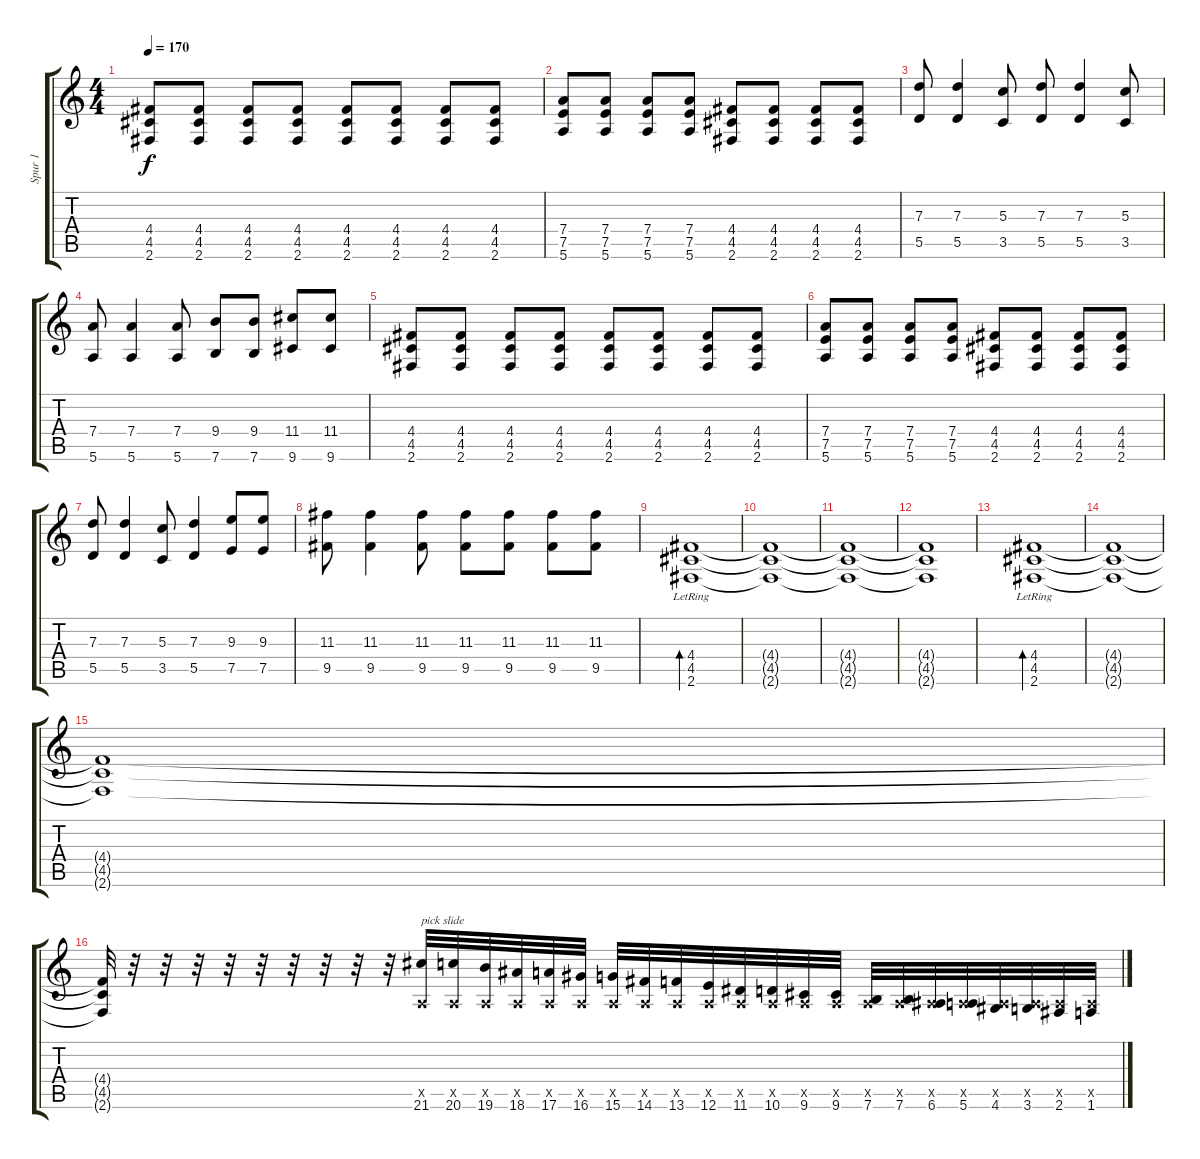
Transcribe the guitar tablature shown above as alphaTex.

\track ("Spur 1" "Spur 1") {instrument distortionguitar}
\staff {score tabs}
\tuning (E4 B3 G3 D3 A2 E2) {hide}
\ts (4 4)
\tempo 170
\clef g2
\ks c
(4.4 4.5 2.6).8{dy f} (4.4 4.5 2.6).8 (4.4 4.5 2.6).8 (4.4 4.5 2.6).8 (4.4 4.5 2.6).8 (4.4 4.5 2.6).8 (4.4 4.5 2.6).8 (4.4 4.5 2.6).8 |
(7.4 7.5 5.6).8 (7.4 7.5 5.6).8 (7.4 7.5 5.6).8 (7.4 7.5 5.6).8 (4.4 4.5 2.6).8 (4.4 4.5 2.6).8 (4.4 4.5 2.6).8 (4.4 4.5 2.6).8 |
(7.3 5.5).8 (7.3 5.5).4 (5.3 3.5).8 (7.3 5.5).8 (7.3 5.5).4 (5.3 3.5).8 |
(7.4 5.6).8 (7.4 5.6).4 (7.4 5.6).8 (9.4 7.6).8 (9.4 7.6).8 (11.4 9.6).8 (11.4 9.6).8 |
(4.4 4.5 2.6).8 (4.4 4.5 2.6).8 (4.4 4.5 2.6).8 (4.4 4.5 2.6).8 (4.4 4.5 2.6).8 (4.4 4.5 2.6).8 (4.4 4.5 2.6).8 (4.4 4.5 2.6).8 |
(7.4 7.5 5.6).8 (7.4 7.5 5.6).8 (7.4 7.5 5.6).8 (7.4 7.5 5.6).8 (4.4 4.5 2.6).8 (4.4 4.5 2.6).8 (4.4 4.5 2.6).8 (4.4 4.5 2.6).8 |
(7.3 5.5).8 (7.3 5.5).4 (5.3 3.5).8 (7.3 5.5).4 (9.3 7.5).8 (9.3 7.5).8 |
(11.3 9.5).8 (11.3 9.5).4 (11.3 9.5).8 (11.3 9.5).8 (11.3 9.5).8 (11.3 9.5).8 (11.3 9.5).8 |
(4.4{lr} 4.5{lr} 2.6{lr}).1{bd 480} |
(4.4{t} 4.5{t} 2.6{t}).1 |
(4.4{t} 4.5{t} 2.6{t}).1 |
(4.4{t} 4.5{t} 2.6{t}).1 |
(4.4{lr} 4.5{lr} 2.6{lr}).1{bd 480} |
(4.4{t} 4.5{t} 2.6{t}).1 |
(4.4{t} 4.5{t} 2.6{t}).1 |
(4.4{t} 4.5{t} 2.6{t}).32 r.32 r.32 r.32 r.32 r.32 r.32 r.32 r.32 r.32 (0.5{x} 21.6).32{txt "pick slide"} (0.5{x} 20.6).32 (0.5{x} 19.6).32 (0.5{x} 18.6).32 (0.5{x} 17.6).32 (0.5{x} 16.6).32 (0.5{x} 15.6).32 (0.5{x} 14.6).32 (0.5{x} 13.6).32 (0.5{x} 12.6).32 (0.5{x} 11.6).32 (0.5{x} 10.6).32 (0.5{x} 9.6).32 (0.5{x} 9.6).32 (0.5{x} 7.6).32 (0.5{x} 7.6).32 (0.5{x} 6.6).32 (0.5{x} 5.6).32 (0.5{x} 4.6).32 (0.5{x} 3.6).32 (0.5{x} 2.6).32 (0.5{x} 1.6).32
